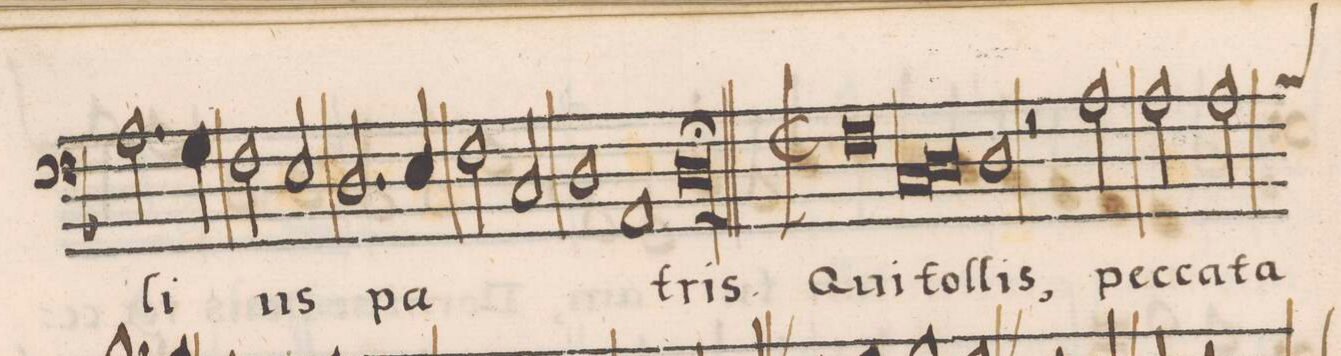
**kern	**text
*I"BASSVS	*
*clefF4	*
*k[b-]	*
*met(C|)	*
*M2/1	*
2.A\	-li-
4G\	.
2F\	-us
2E/	.
=63-	=63-
2.D/	pa-
4E/	.
2F\	.
2C/	.
=64-	=64-
1D\	.
1AA/	.
=65-	=65-
0Dl\;	-tris.
=66||-	=66||-
*M2/1	*
*met(C|)	*
0F\	Qui
=67-	=67-
*lig	*
1C/	tol-
1D\	.
*Xlig	*
=68-	=68-
1D\	-lis,
2r	.
2A\	pec-
=69-	=69-
2A\	-ca-
*custos:B-	*
2A\	-ta
*-	*-
